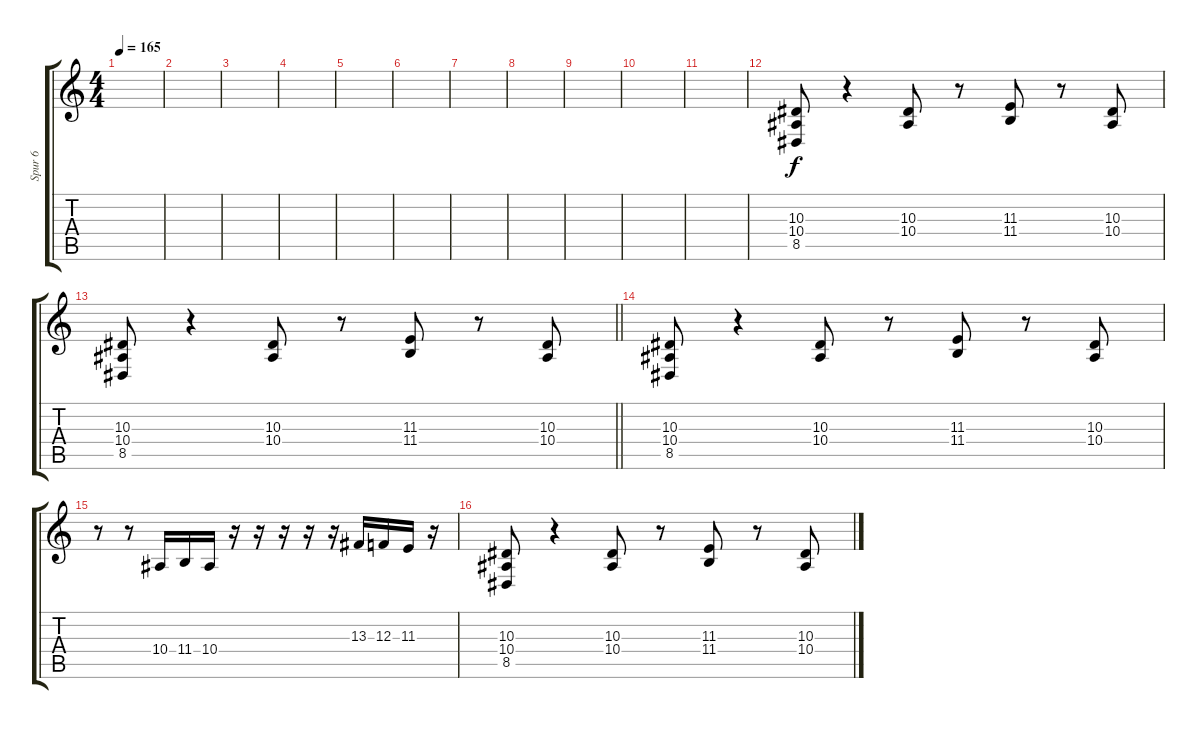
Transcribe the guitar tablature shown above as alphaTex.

\track ("Spur 6" "Spur 6") {instrument harpsichord}
\staff {score tabs}
\tuning (D4 A3 F3 C3 G2 D2) {hide}
\ts (4 4)
\tempo 165
\clef g2
\ks c
|
|
|
|
|
|
|
|
|
|
|
(10.3 10.4 8.5).8{volume 12 instrument trumpet} r.4 (10.3 10.4).8 r.8 (11.3 11.4).8 r.8 (10.3 10.4).8 |
\barLineRight lightlight
(10.3 10.4 8.5).8 r.4 (10.3 10.4).8 r.8 (11.3 11.4).8 r.8 (10.3 10.4).8 |
(10.3 10.4 8.5).8 r.4 (10.3 10.4).8 r.8 (11.3 11.4).8 r.8 (10.3 10.4).8 |
r.8 r.8 10.4.16 11.4.16 10.4.16 r.16 r.16 r.16 r.16 r.16 13.3.16 12.3.16 11.3.16 r.16 |
(10.3 10.4 8.5).8 r.4 (10.3 10.4).8 r.8 (11.3 11.4).8 r.8 (10.3 10.4).8
